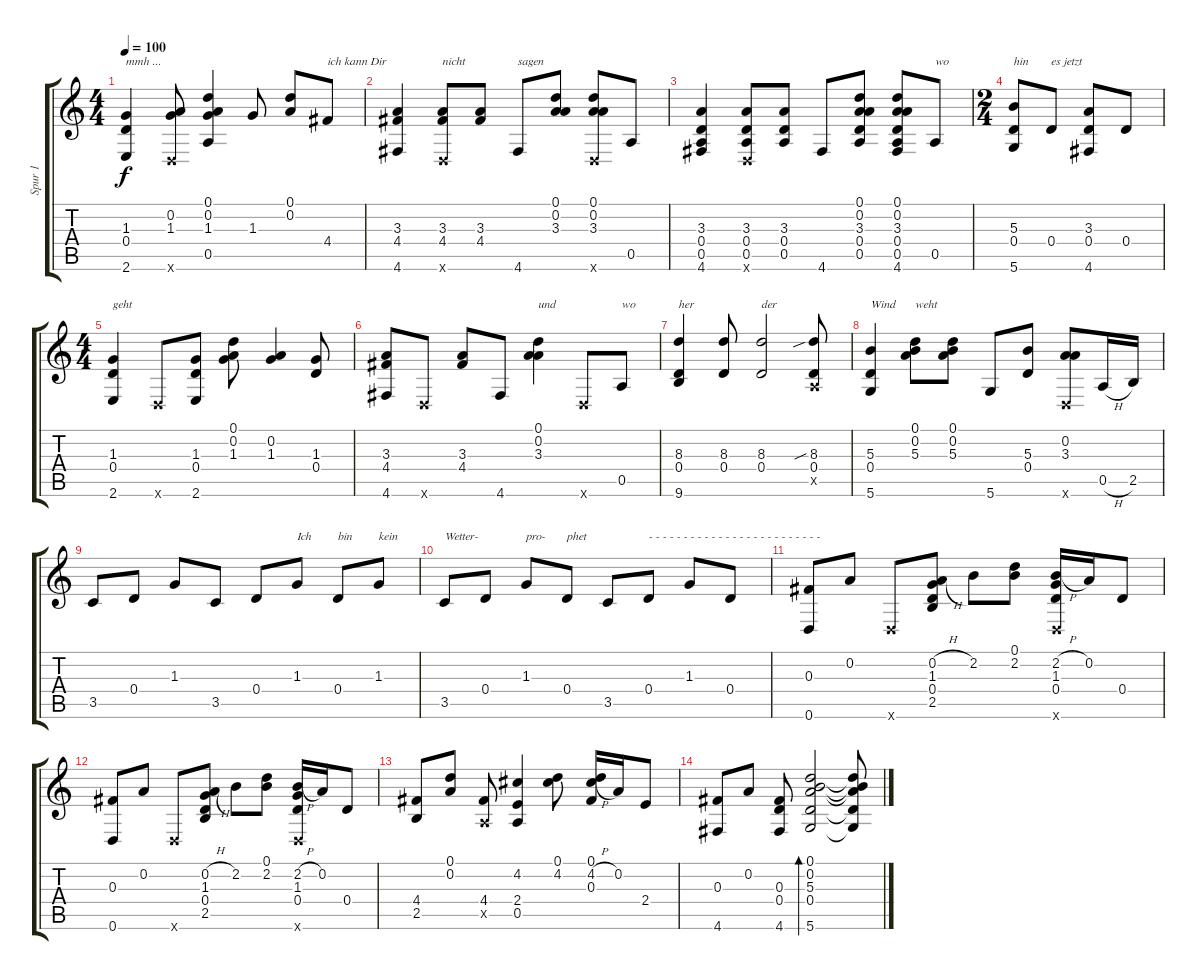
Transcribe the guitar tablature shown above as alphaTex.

\track ("Spur 1" "Spur 1") {instrument electricguitarjazz}
\staff {score tabs}
\tuning (D4 A3 Gb3 D3 A2 D2) {hide}
\ts (4 4)
\tempo 100
\clef g2
\ks c
(1.3 0.4 2.6).4{txt "mmh ..." dy f} (0.2 1.3 0.6{x}).8 (0.1 0.2 1.3 0.5).4 1.3.8 (0.1 0.2).8 4.4.8{txt "ich kann Dir"} |
(3.3 4.4 4.6).4 (3.3 4.4 0.6{x}).8{txt "nicht"} (3.3 4.4).8 4.6.8{txt "sagen"} (0.1 0.2 3.3).8 (0.1 0.2 3.3 0.6{x}).8 0.5.8 |
(3.3 0.4 0.5 4.6).4 (3.3 0.4 0.5 0.6{x}).8 (3.3 0.4 0.5).8 4.6.8 (0.1 0.2 3.3 0.4 0.5).8 (0.1 0.2 3.3 0.4 0.5 4.6).8 0.5.8{txt "wo"} |
\ts (2 4)
(5.3 0.4 5.6).8{txt "hin"} 0.4.8{txt "es jetzt "} (3.3 0.4 4.6).8 0.4.8 |
\ts (4 4)
(1.3 0.4 2.6).4{txt "geht"} 0.6{x}.8 (1.3 0.4 2.6).8 (0.1 0.2 1.3).8 (0.2 1.3).4 (1.3 0.4).8 |
(3.3 4.4 4.6).8 0.6{x}.8 (3.3 4.4).8 4.6.8 (0.1 0.2 3.3).4{txt "und"} 0.6{x}.8 0.5.8{txt "wo"} |
(8.3 0.4 9.6).4{txt "her"} (8.3 0.4).8 (8.3 0.4).2{txt "der"} (8.3{sib} 0.4 0.5{x}).8 |
(5.3 0.4 5.6).4{txt "Wind"} (0.1 0.2 5.3).8{txt "weht"} (0.1 0.2 5.3).8 5.6.8 (5.3 0.4).8 (0.2 3.3 0.6{x}).8 0.5{h}.16 2.5.16 |
3.5.8 0.4.8 1.3.8 3.5.8 0.4.8 1.3.8{txt "Ich"} 0.4.8{txt "bin"} 1.3.8{txt "kein"} |
3.5.8{txt "Wetter-"} 0.4.8 1.3.8{txt "pro-"} 0.4.8{txt "phet"} 3.5.8 0.4.8{txt "- - - - - - - - - - - - - - - - - - - - - - - - - "} 1.3.8 0.4.8 |
(0.3 0.6).8 0.2.8 0.6{x}.8 (0.2{h} 1.3 0.4 2.5).8 2.2.8 (0.1 2.2).8 (2.2{h} 1.3 0.4 0.6{x}).16 0.2.16 0.4.8 |
(0.3 0.6).8 0.2.8 0.6{x}.8 (0.2{h} 1.3 0.4 2.5).8 2.2.8 (0.1 2.2).8 (2.2{h} 1.3 0.4 0.6{x}).16 0.2.16 0.4.8 |
(4.4 2.5).8 (0.1 0.2).8 (4.4 0.5{x}).8 (4.2 2.4 0.5).4 (0.1 4.2).8 (0.1 4.2{h} 0.3).16 0.2.16 2.4.8 |
(0.3 4.6).8 0.2.8 (0.3 0.4 4.6).8 (0.1 0.2 5.3 0.4 5.6).2{bd 240} (0.1{t} 0.2{t} 5.3{t} 0.4{t} 5.6{t}).8
